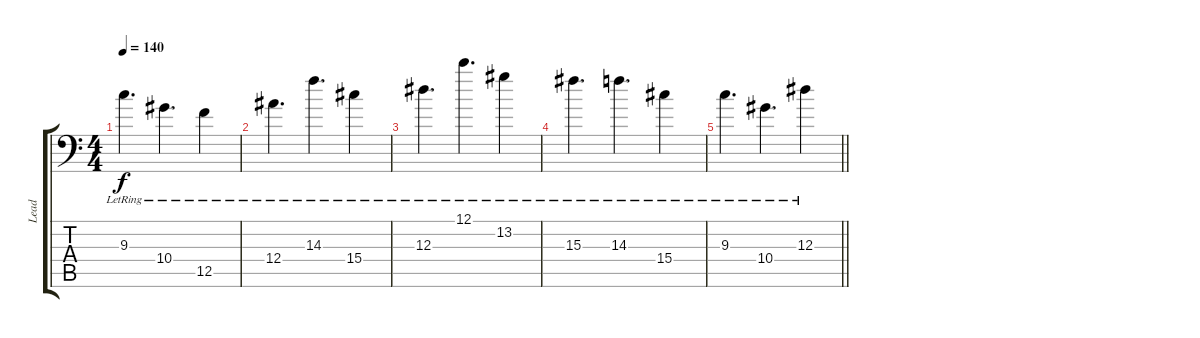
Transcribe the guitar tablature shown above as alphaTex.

\track ("Lead" "Lead") {instrument distortionguitar}
\staff {score tabs}
\tuning (C4 G3 Eb3 Bb2 F2 Bb1) {hide}
\ts (4 4)
\tempo 140
\clef f4
\ks c
9.3{lr}.4{d dy f} 10.4{lr}.4{d} 12.5{lr}.4 |
12.4{lr}.4{d} 14.3{lr}.4{d} 15.4{lr}.4 |
12.3{lr}.4{d} 12.1{lr}.4{d} 13.2{lr}.4 |
15.3{lr}.4{d} 14.3{lr}.4{d} 15.4{lr}.4 |
\barLineRight lightlight
9.3{lr}.4{d} 10.4{lr}.4{d} 12.3{lr}.4
